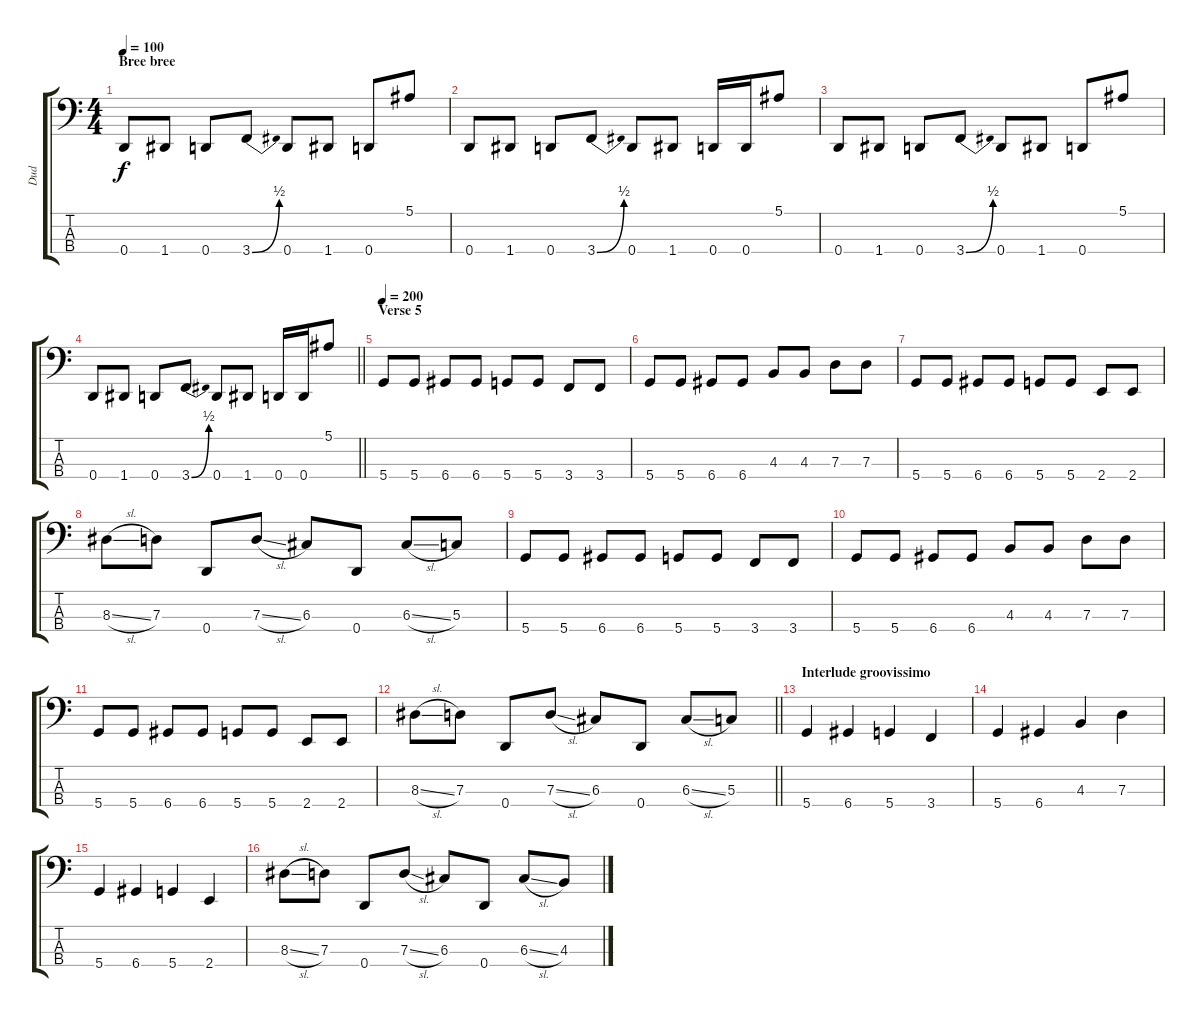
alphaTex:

\track ("Dud" "Dud") {instrument electricbassfinger}
\staff {score tabs}
\tuning (F2 C2 G1 D1) {hide}
\ts (4 4)
\section ("" "Bree bree")
\tempo 100
\clef f4
\ks c
0.4.8{dy f} 1.4.8 0.4.8 3.4{be (bend 0 0 60 2)}.8 0.4.8 1.4.8 0.4.8 5.1.8 |
0.4.8 1.4.8 0.4.8 3.4{be (bend 0 0 60 2)}.8 0.4.8 1.4.8 0.4.16 0.4.16 5.1.8 |
0.4.8 1.4.8 0.4.8 3.4{be (bend 0 0 60 2)}.8 0.4.8 1.4.8 0.4.8 5.1.8 |
\barLineRight lightlight
0.4.8 1.4.8 0.4.8 3.4{be (bend 0 0 60 2)}.8 0.4.8 1.4.8 0.4.16 0.4.16 5.1.8 |
\section ("" "Verse 5")
\tempo 200
5.4.8 5.4.8 6.4.8 6.4.8 5.4.8 5.4.8 3.4.8 3.4.8 |
5.4.8 5.4.8 6.4.8 6.4.8 4.3.8 4.3.8 7.3.8 7.3.8 |
5.4.8 5.4.8 6.4.8 6.4.8 5.4.8 5.4.8 2.4.8 2.4.8 |
8.3{sl}.8 7.3.8 0.4.8 7.3{sl}.8 6.3.8 0.4.8 6.3{sl}.8 5.3.8 |
5.4.8 5.4.8 6.4.8 6.4.8 5.4.8 5.4.8 3.4.8 3.4.8 |
5.4.8 5.4.8 6.4.8 6.4.8 4.3.8 4.3.8 7.3.8 7.3.8 |
5.4.8 5.4.8 6.4.8 6.4.8 5.4.8 5.4.8 2.4.8 2.4.8 |
\barLineRight lightlight
8.3{sl}.8 7.3.8 0.4.8 7.3{sl}.8 6.3.8 0.4.8 6.3{sl}.8 5.3.8 |
\section ("" "Interlude groovissimo")
5.4.4 6.4.4 5.4.4 3.4.4 |
5.4.4 6.4.4 4.3.4 7.3.4 |
5.4.4 6.4.4 5.4.4 2.4.4 |
8.3{sl}.8 7.3.8 0.4.8 7.3{sl}.8 6.3.8 0.4.8 6.3{sl}.8 4.3.8
